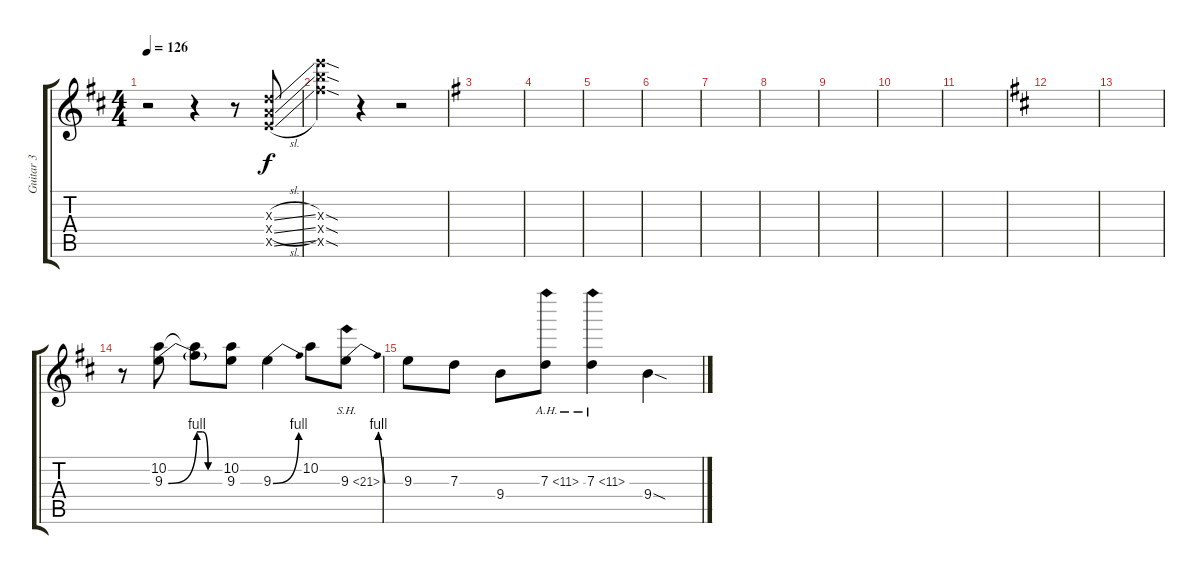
\track ("Guitar 3" "Guitar 3") {instrument overdrivenguitar}
\staff {score tabs}
\tuning (E4 B3 G3 D3 A2 E2) {hide}
\ts (4 4)
\tempo 126
\clef g2
\ks d
r.2{dy f} r.4 r.8 (7.3{sl x} 7.4{sl x} 7.5{sl x}).8 |
(21.3{sod x} 21.4{sod x} 21.5{sod x}).4 r.4 r.2 |
\ks g
|
|
|
|
|
|
|
|
|
\ks d
|
|
r.8 (10.2 9.3{be (bend 0 0 60 4)}).8 (10.2{t} 9.3{be (custom 0 4 15 4 30 0 60 0) t}).8 (10.2 9.3).8 9.3{be (bend 0 0 60 4)}.4 10.2.8 9.3{be (bend 0 0 60 4) sh 12}.8 |
9.3.8 7.3.8 9.4.8 7.3{ah 4}.8 7.3{ah 4}.4 9.4{sod}.4
